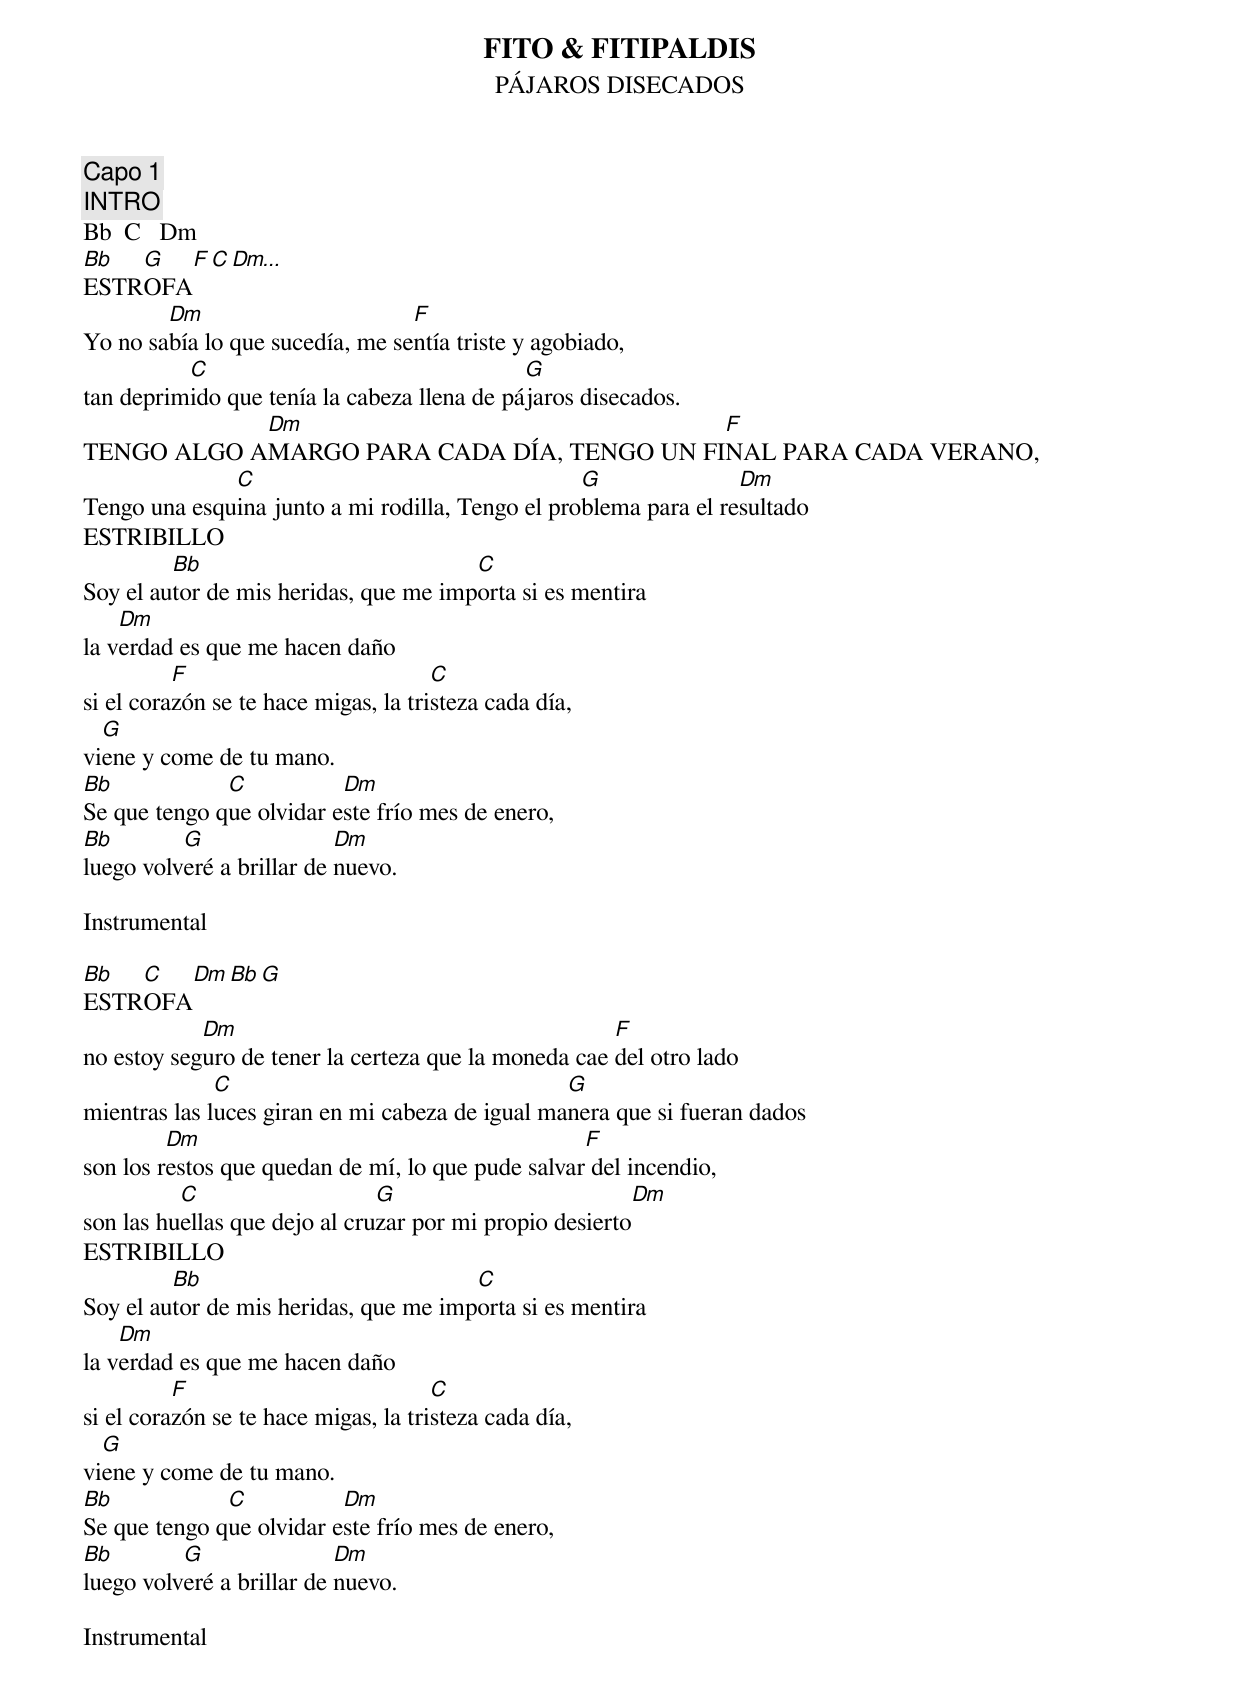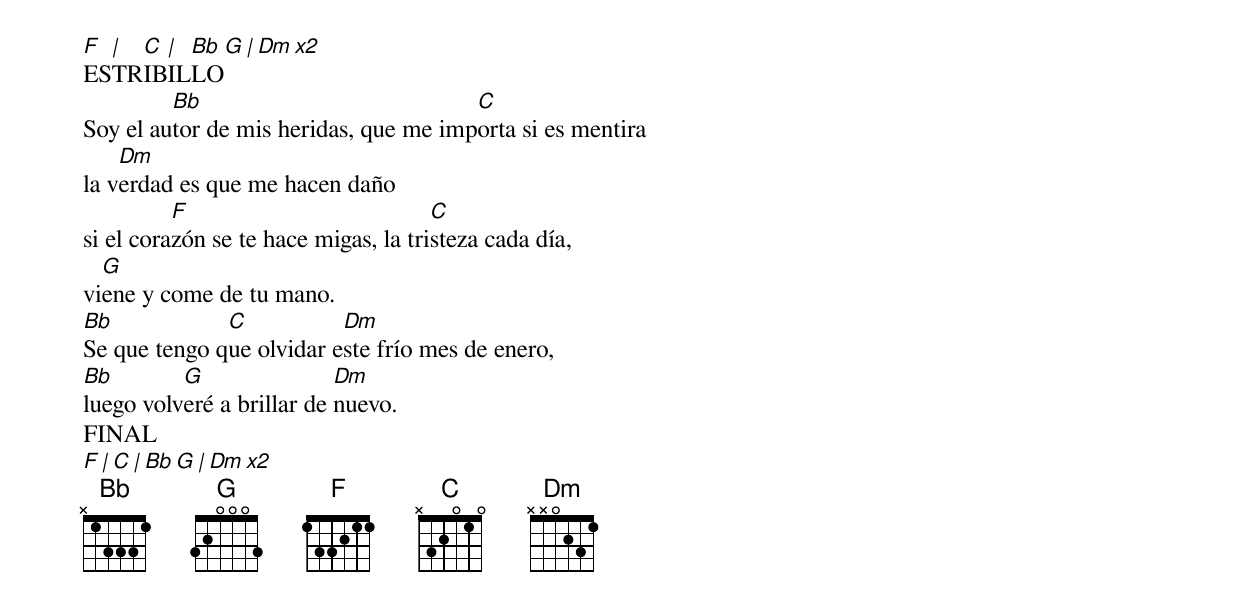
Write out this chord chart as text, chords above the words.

FITO & FITIPALDIS
PÁJAROS DISECADOS
Capo 1
INTRO
Bb  C   Dm
Bb  G   F C     Dm...
ESTROFA
        Dm                       F
Yo no sabía lo que sucedía, me sentía triste y agobiado,
          C                                  G
tan deprimido que tenía la cabeza llena de pájaros disecados.
            Dm                              F
TENGO ALGO AMARGO PARA CADA DÍA, TENGO UN FINAL PARA CADA VERANO,
              C                                   G               Dm
Tengo una esquina junto a mi rodilla, Tengo el problema para el resultado
ESTRIBILLO
         Bb                            C
Soy el autor de mis heridas, que me importa si es mentira
    Dm
la verdad es que me hacen daño
          F                           C
si el corazón se te hace migas, la tristeza cada día,
  G
viene y come de tu mano.
Bb            C           Dm
Se que tengo que olvidar este frío mes de enero,
Bb        G                Dm
luego volveré a brillar de nuevo.

Instrumental

Bb  C   Dm Bb  G
ESTROFA
            Dm				              F
no estoy seguro de tener la certeza que la moneda cae del otro lado
              C                                  G
mientras las luces giran en mi cabeza de igual manera que si fueran dados
         Dm		        		   F
son los restos que quedan de mí, lo que pude salvar del incendio,
          C                    G		                 Dm
son las huellas que dejo al cruzar por mi propio desierto
ESTRIBILLO
         Bb                            C
Soy el autor de mis heridas, que me importa si es mentira
    Dm
la verdad es que me hacen daño
          F                           C
si el corazón se te hace migas, la tristeza cada día,
  G
viene y come de tu mano.
Bb            C           Dm
Se que tengo que olvidar este frío mes de enero,
Bb        G                Dm
luego volveré a brillar de nuevo.

Instrumental

F | C | Bb G | Dm  x2
ESTRIBILLO
         Bb                            C
Soy el autor de mis heridas, que me importa si es mentira
    Dm
la verdad es que me hacen daño
          F                           C
si el corazón se te hace migas, la tristeza cada día,
  G
viene y come de tu mano.
Bb            C           Dm
Se que tengo que olvidar este frío mes de enero,
Bb        G                Dm
luego volveré a brillar de nuevo.
FINAL
F | C | Bb G | Dm  x2
